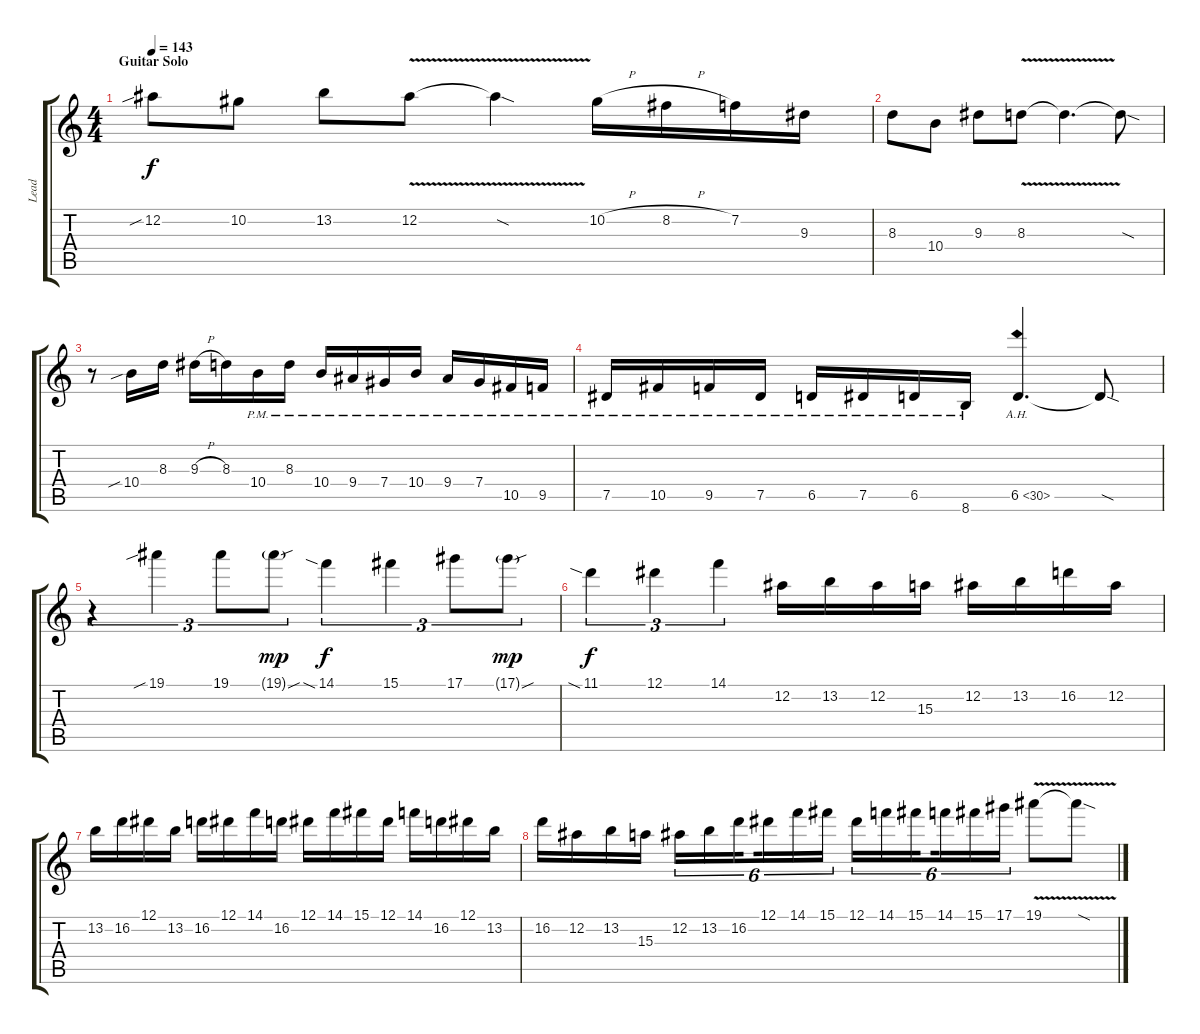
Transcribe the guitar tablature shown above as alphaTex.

\track ("Lead" "Lead") {instrument distortionguitar}
\staff {score tabs}
\tuning (Eb4 Bb3 Gb3 Db3 Ab2 Eb2) {hide}
\ts (4 4)
\section ("" "Guitar Solo")
\tempo 143
\clef g2
\ks c
12.2{sib}.8{dy f} 10.2.8 13.2.8 12.2{v}.8 12.2{sod t}.4 10.2{h}.16 8.2{h}.16 7.2.16 9.3.16 |
8.3.8 10.4.8 9.3.8 8.3{v}.8 8.3{t}.4{d} 8.3{sod t}.8 |
r.8 10.4{sib}.16 8.3.16 9.3{h}.16 8.3.16 10.4{pm}.16 8.3{pm}.16 10.4{pm}.16 9.4{pm}.16 7.4{pm}.16 10.4{pm}.16 9.4{pm}.16 7.4{pm}.16 10.5{pm}.16 9.5{pm}.16 |
7.5{pm}.16 10.5{pm}.16 9.5{pm}.16 7.5{pm}.16 6.5{pm}.16 7.5{pm}.16 6.5{pm}.16 8.6{pm}.16 6.5{ah 24}.4{d} 6.5{sod t}.8 |
r.4{tu (3 2)} 19.1{sib}.4{tu (3 2)} 19.1.8{tu (3 2)} 19.1{sou g}.8{tu (3 2) dy mp} 14.1{sia}.4{tu (3 2) dy f} 15.1.4{tu (3 2)} 17.1.8{tu (3 2)} 17.1{sou g}.8{tu (3 2) dy mp} |
11.1{sia}.4{tu (3 2) dy f} 12.1.4{tu (3 2)} 14.1.4{tu (3 2)} 12.2.16 13.2.16 12.2.16 15.3.16 12.2.16 13.2.16 16.2.16 12.2.16 |
13.2.16 16.2.16 12.1.16 13.2.16 16.2.16 12.1.16 14.1.16 16.2.16 12.1.16 14.1.16 15.1.16 12.1.16 14.1.16 16.2.16 12.1.16 13.2.16 |
16.2.16 12.2.16 13.2.16 15.3.16 12.2.16{tu (6 4)} 13.2.16{tu (6 4)} 16.2.16{tu (6 4) beam splitsecondary} 12.1.16{tu (6 4)} 14.1.16{tu (6 4)} 15.1.16{tu (6 4)} 12.1.16{tu (6 4)} 14.1.16{tu (6 4)} 15.1.16{tu (6 4) beam splitsecondary} 14.1.16{tu (6 4)} 15.1.16{tu (6 4)} 17.1.16{tu (6 4)} 19.1{v}.8 19.1{sod t}.8
